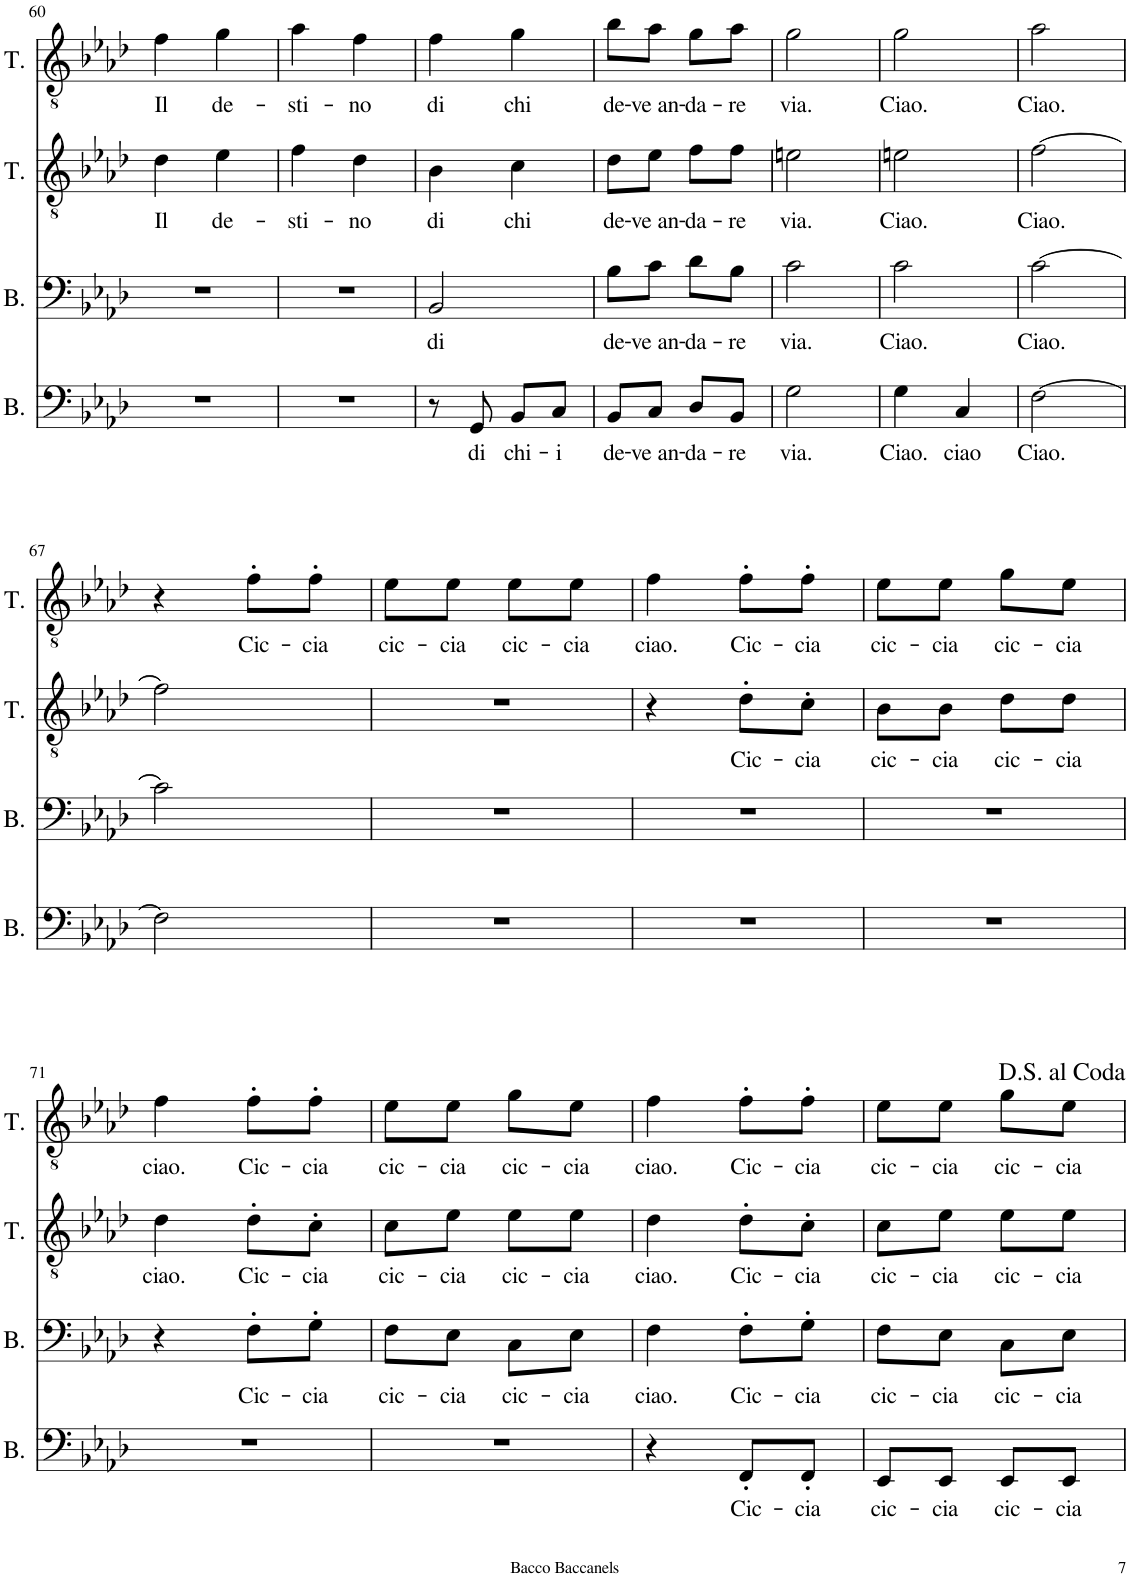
**kern	**text	**kern	**text	**kern	**text	**kern	**text
*part4	*part4	*part3	*part3	*part2	*part2	*part1	*part1
*staff4	*staff4	*staff3	*staff3	*staff2	*staff2	*staff1	*staff1
*I"Bass	*	*I"Bass	*	*I"Tenor	*	*I"Tenor	*
*I'B.	*	*I'B.	*	*I'T.	*	*I'T.	*
!!LO:PB:g=z
*clefF4	*	*clefF4	*	*clefGv2	*	*clefGv2	*
*k[b-e-a-d-]	*	*k[b-e-a-d-]	*	*k[b-e-a-d-]	*	*k[b-e-a-d-]	*
*M2/4	*	*M2/4	*	*M2/4	*	*M2/4	*
=60	=60	=60	=60	=60	=60	=60	=60
!	!	!	!	!	!LO:LY:b	!	!LO:LY:b
2r	.	2r	.	4d-\	Il	4f\	Il
!	!	!	!	!	!LO:LY:b	!	!LO:LY:b
.	.	.	.	4e-\	de-	4g\	de-
=61	=61	=61	=61	=61	=61	=61	=61
!	!	!	!	!	!LO:LY:b	!	!LO:LY:b
2r	.	2r	.	4f\	-sti-	4a-\	-sti-
!	!	!	!	!	!LO:LY:b	!	!LO:LY:b
.	.	.	.	4d-\	-no	4f\	-no
=62	=62	=62	=62	=62	=62	=62	=62
!	!	!	!LO:LY:b	!	!LO:LY:b	!	!LO:LY:b
8r	.	2BB-/	di	4B-\	di	4f\	di
!	!LO:LY:b	!	!	!	!	!	!
8GG/	di	.	.	.	.	.	.
!	!LO:LY:b	!	!	!	!LO:LY:b	!	!LO:LY:b
8BB-/L	chi-	.	.	4c\	chi	4g\	chi
!	!LO:LY:b	!	!	!	!	!	!
8C/J	-i	.	.	.	.	.	.
=63	=63	=63	=63	=63	=63	=63	=63
!	!LO:LY:b	!	!LO:LY:b	!	!LO:LY:b	!	!LO:LY:b
8BB-/L	de-	8B-\L	de-	8d-\L	de-	8b-\L	de-
!	!LO:LY:b	!	!LO:LY:b	!	!LO:LY:b	!	!LO:LY:b
8C/J	-ve an-	8c\J	-ve an-	8e-\J	-ve an-	8a-\J	-ve an-
!	!LO:LY:b	!	!LO:LY:b	!	!LO:LY:b	!	!LO:LY:b
8D-/L	-da-	8d-\L	-da-	8f\L	-da-	8g\L	-da-
!	!LO:LY:b	!	!LO:LY:b	!	!LO:LY:b	!	!LO:LY:b
8BB-/J	-re	8B-\J	-re	8f\J	-re	8a-\J	-re
=64	=64	=64	=64	=64	=64	=64	=64
!	!LO:LY:b	!	!LO:LY:b	!	!LO:LY:b	!	!LO:LY:b
2G\	via.	2c\	via.	2en\	via.	2g\	via.
=65	=65	=65	=65	=65	=65	=65	=65
!	!LO:LY:b	!	!LO:LY:b	!	!LO:LY:b	!	!LO:LY:b
4G\	Ciao.	2c\	Ciao.	2en\	Ciao.	2g\	Ciao.
!	!LO:LY:b	!	!	!	!	!	!
4C/	ciao	.	.	.	.	.	.
=66	=66	=66	=66	=66	=66	=66	=66
!	!LO:LY:b	!	!LO:LY:b	!	!LO:LY:b	!	!LO:LY:b
[2F\	Ciao.	[2c\	Ciao.	[2f\	Ciao.	2a-\	Ciao.
!!LO:LB:g=z
=67	=67	=67	=67	=67	=67	=67	=67
2F\]	.	2c\]	.	2f\]	.	4r	.
!	!	!	!	!	!	!	!LO:LY:b
.	.	.	.	.	.	8f'\L	Cic-
!	!	!	!	!	!	!	!LO:LY:b
.	.	.	.	.	.	8f'\J	-cia
=68	=68	=68	=68	=68	=68	=68	=68
!	!	!	!	!	!	!	!LO:LY:b
2r	.	2r	.	2r	.	8e-\L	cic-
!	!	!	!	!	!	!	!LO:LY:b
.	.	.	.	.	.	8e-\J	-cia
!	!	!	!	!	!	!	!LO:LY:b
.	.	.	.	.	.	8e-\L	cic-
!	!	!	!	!	!	!	!LO:LY:b
.	.	.	.	.	.	8e-\J	-cia
=69	=69	=69	=69	=69	=69	=69	=69
!	!	!	!	!	!	!	!LO:LY:b
2r	.	2r	.	4r	.	4f\	ciao.
!	!	!	!	!	!LO:LY:b	!	!LO:LY:b
.	.	.	.	8d-'\L	Cic-	8f'\L	Cic-
!	!	!	!	!	!LO:LY:b	!	!LO:LY:b
.	.	.	.	8c'\J	-cia	8f'\J	-cia
=70	=70	=70	=70	=70	=70	=70	=70
!	!	!	!	!	!LO:LY:b	!	!LO:LY:b
2r	.	2r	.	8B-\L	cic-	8e-\L	cic-
!	!	!	!	!	!LO:LY:b	!	!LO:LY:b
.	.	.	.	8B-\J	-cia	8e-\J	-cia
!	!	!	!	!	!LO:LY:b	!	!LO:LY:b
.	.	.	.	8d-\L	cic-	8g\L	cic-
!	!	!	!	!	!LO:LY:b	!	!LO:LY:b
.	.	.	.	8d-\J	-cia	8e-\J	-cia
!!LO:LB:g=z
=71	=71	=71	=71	=71	=71	=71	=71
!	!	!	!	!	!LO:LY:b	!	!LO:LY:b
2r	.	4r	.	4d-\	ciao.	4f\	ciao.
!	!	!	!LO:LY:b	!	!LO:LY:b	!	!LO:LY:b
.	.	8F'\L	Cic-	8d-'\L	Cic-	8f'\L	Cic-
!	!	!	!LO:LY:b	!	!LO:LY:b	!	!LO:LY:b
.	.	8G'\J	-cia	8c'\J	-cia	8f'\J	-cia
=72	=72	=72	=72	=72	=72	=72	=72
!	!	!	!LO:LY:b	!	!LO:LY:b	!	!LO:LY:b
2r	.	8F\L	cic-	8c\L	cic-	8e-\L	cic-
!	!	!	!LO:LY:b	!	!LO:LY:b	!	!LO:LY:b
.	.	8E-\J	-cia	8e-\J	-cia	8e-\J	-cia
!	!	!	!LO:LY:b	!	!LO:LY:b	!	!LO:LY:b
.	.	8C\L	cic-	8e-\L	cic-	8g\L	cic-
!	!	!	!LO:LY:b	!	!LO:LY:b	!	!LO:LY:b
.	.	8E-\J	-cia	8e-\J	-cia	8e-\J	-cia
=73	=73	=73	=73	=73	=73	=73	=73
!	!	!	!LO:LY:b	!	!LO:LY:b	!	!LO:LY:b
4r	.	4F\	ciao.	4d-\	ciao.	4f\	ciao.
!	!LO:LY:b	!	!LO:LY:b	!	!LO:LY:b	!	!LO:LY:b
8FF'/L	Cic-	8F'\L	Cic-	8d-'\L	Cic-	8f'\L	Cic-
!	!LO:LY:b	!	!LO:LY:b	!	!LO:LY:b	!	!LO:LY:b
8FF'/J	-cia	8G'\J	-cia	8c'\J	-cia	8f'\J	-cia
=74	=74	=74	=74	=74	=74	=74	=74
!	!LO:LY:b	!	!LO:LY:b	!	!LO:LY:b	!	!LO:LY:b
8EE-/L	cic-	8F\L	cic-	8c\L	cic-	8e-\L	cic-
!	!LO:LY:b	!	!LO:LY:b	!	!LO:LY:b	!	!LO:LY:b
8EE-/J	-cia	8E-\J	-cia	8e-\J	-cia	8e-\J	-cia
!	!LO:LY:b	!	!LO:LY:b	!	!LO:LY:b	!	!LO:LY:b
8EE-/L	cic-	8C\L	cic-	8e-\L	cic-	8g\L	cic-
!	!LO:LY:b	!	!LO:LY:b	!	!LO:LY:b	!	!LO:LY:b
8EE-/J	-cia	8E-\J	-cia	8e-\J	-cia	8e-\J	-cia
=	=	=	=	=	=	=	=
*-	*-	*-	*-	*-	*-	*-	*-
